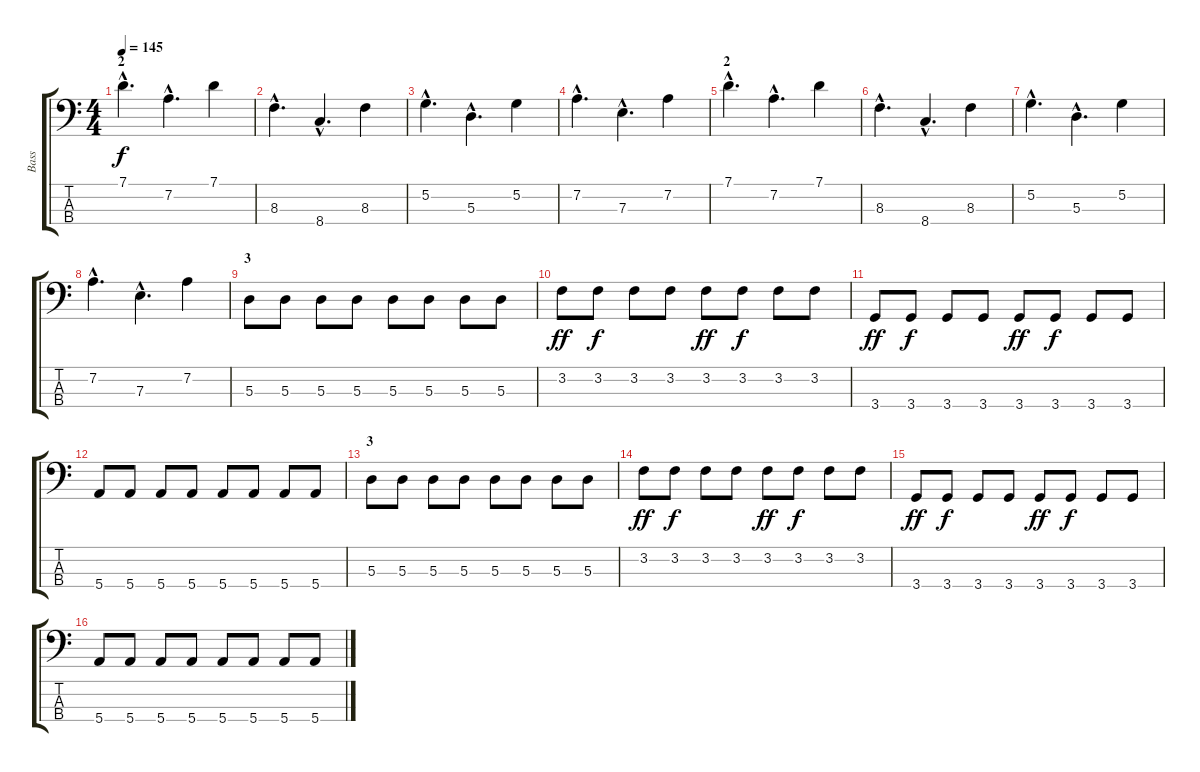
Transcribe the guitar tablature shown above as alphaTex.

\track ("Bass" "Bass") {instrument electricbassfinger}
\staff {score tabs}
\tuning (G2 D2 A1 E1) {hide}
\ts (4 4)
\section ("" "2")
\tempo 145
\clef f4
\ks c
7.1{hac}.4{d dy f} 7.2{hac}.4{d} 7.1.4 |
8.3{hac}.4{d} 8.4{hac}.4{d} 8.3.4 |
5.2{hac}.4{d} 5.3{hac}.4{d} 5.2.4 |
7.2{hac}.4{d} 7.3{hac}.4{d} 7.2.4 |
\section ("" "2")
7.1{hac}.4{d} 7.2{hac}.4{d} 7.1.4 |
8.3{hac}.4{d} 8.4{hac}.4{d} 8.3.4 |
5.2{hac}.4{d} 5.3{hac}.4{d} 5.2.4 |
7.2{hac}.4{d} 7.3{hac}.4{d} 7.2.4 |
\section ("" "3")
5.3.8 5.3.8 5.3.8 5.3.8 5.3.8 5.3.8 5.3.8 5.3.8 |
3.2.8{dy ff} 3.2.8{dy f} 3.2.8 3.2.8 3.2.8{dy ff} 3.2.8{dy f} 3.2.8 3.2.8 |
3.4.8{dy ff} 3.4.8{dy f} 3.4.8 3.4.8 3.4.8{dy ff} 3.4.8{dy f} 3.4.8 3.4.8 |
5.4.8 5.4.8 5.4.8 5.4.8 5.4.8 5.4.8 5.4.8 5.4.8 |
\section ("" "3")
5.3.8 5.3.8 5.3.8 5.3.8 5.3.8 5.3.8 5.3.8 5.3.8 |
3.2.8{dy ff} 3.2.8{dy f} 3.2.8 3.2.8 3.2.8{dy ff} 3.2.8{dy f} 3.2.8 3.2.8 |
3.4.8{dy ff} 3.4.8{dy f} 3.4.8 3.4.8 3.4.8{dy ff} 3.4.8{dy f} 3.4.8 3.4.8 |
5.4.8 5.4.8 5.4.8 5.4.8 5.4.8 5.4.8 5.4.8 5.4.8
